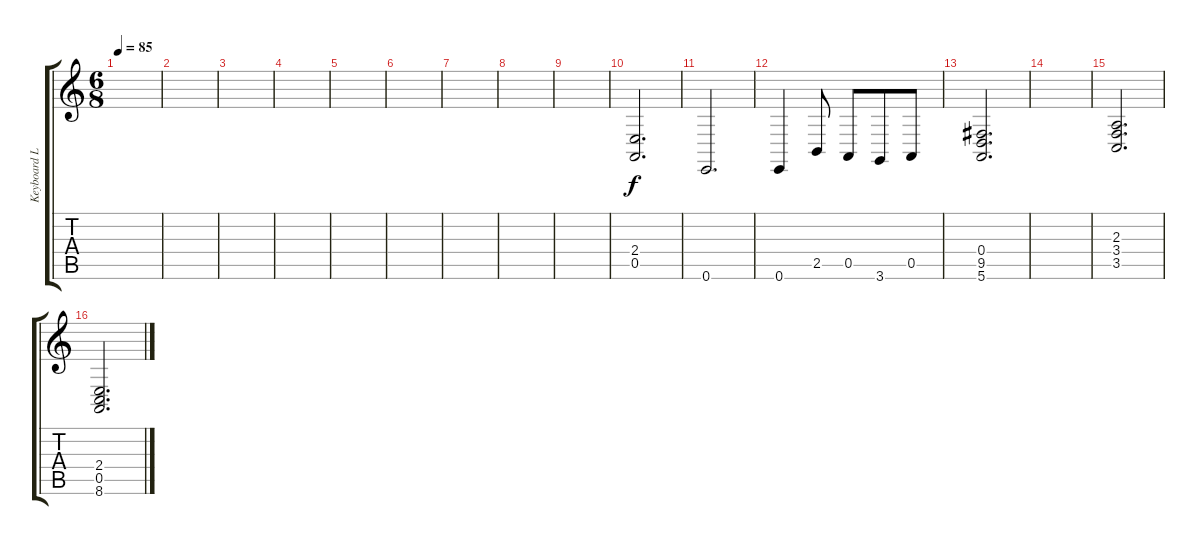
\track ("Keyboard Left Hand" "Keyboard L") {instrument acousticgrandpiano}
\staff {score tabs}
\tuning (E4 B3 G3 D3 A2 E2) {hide}
\ts (6 8)
\tempo 85
\clef g2
\ks c
|
|
|
|
|
|
|
|
|
(2.4 0.5).2{d} |
0.6.2{d} |
0.6.4 2.5.8 0.5.8 3.6.8 0.5.8 |
(0.4 9.5 5.6).2{d} |
|
(2.3 3.4 3.5).2{d} |
(2.4 0.5 8.6).2{d}
